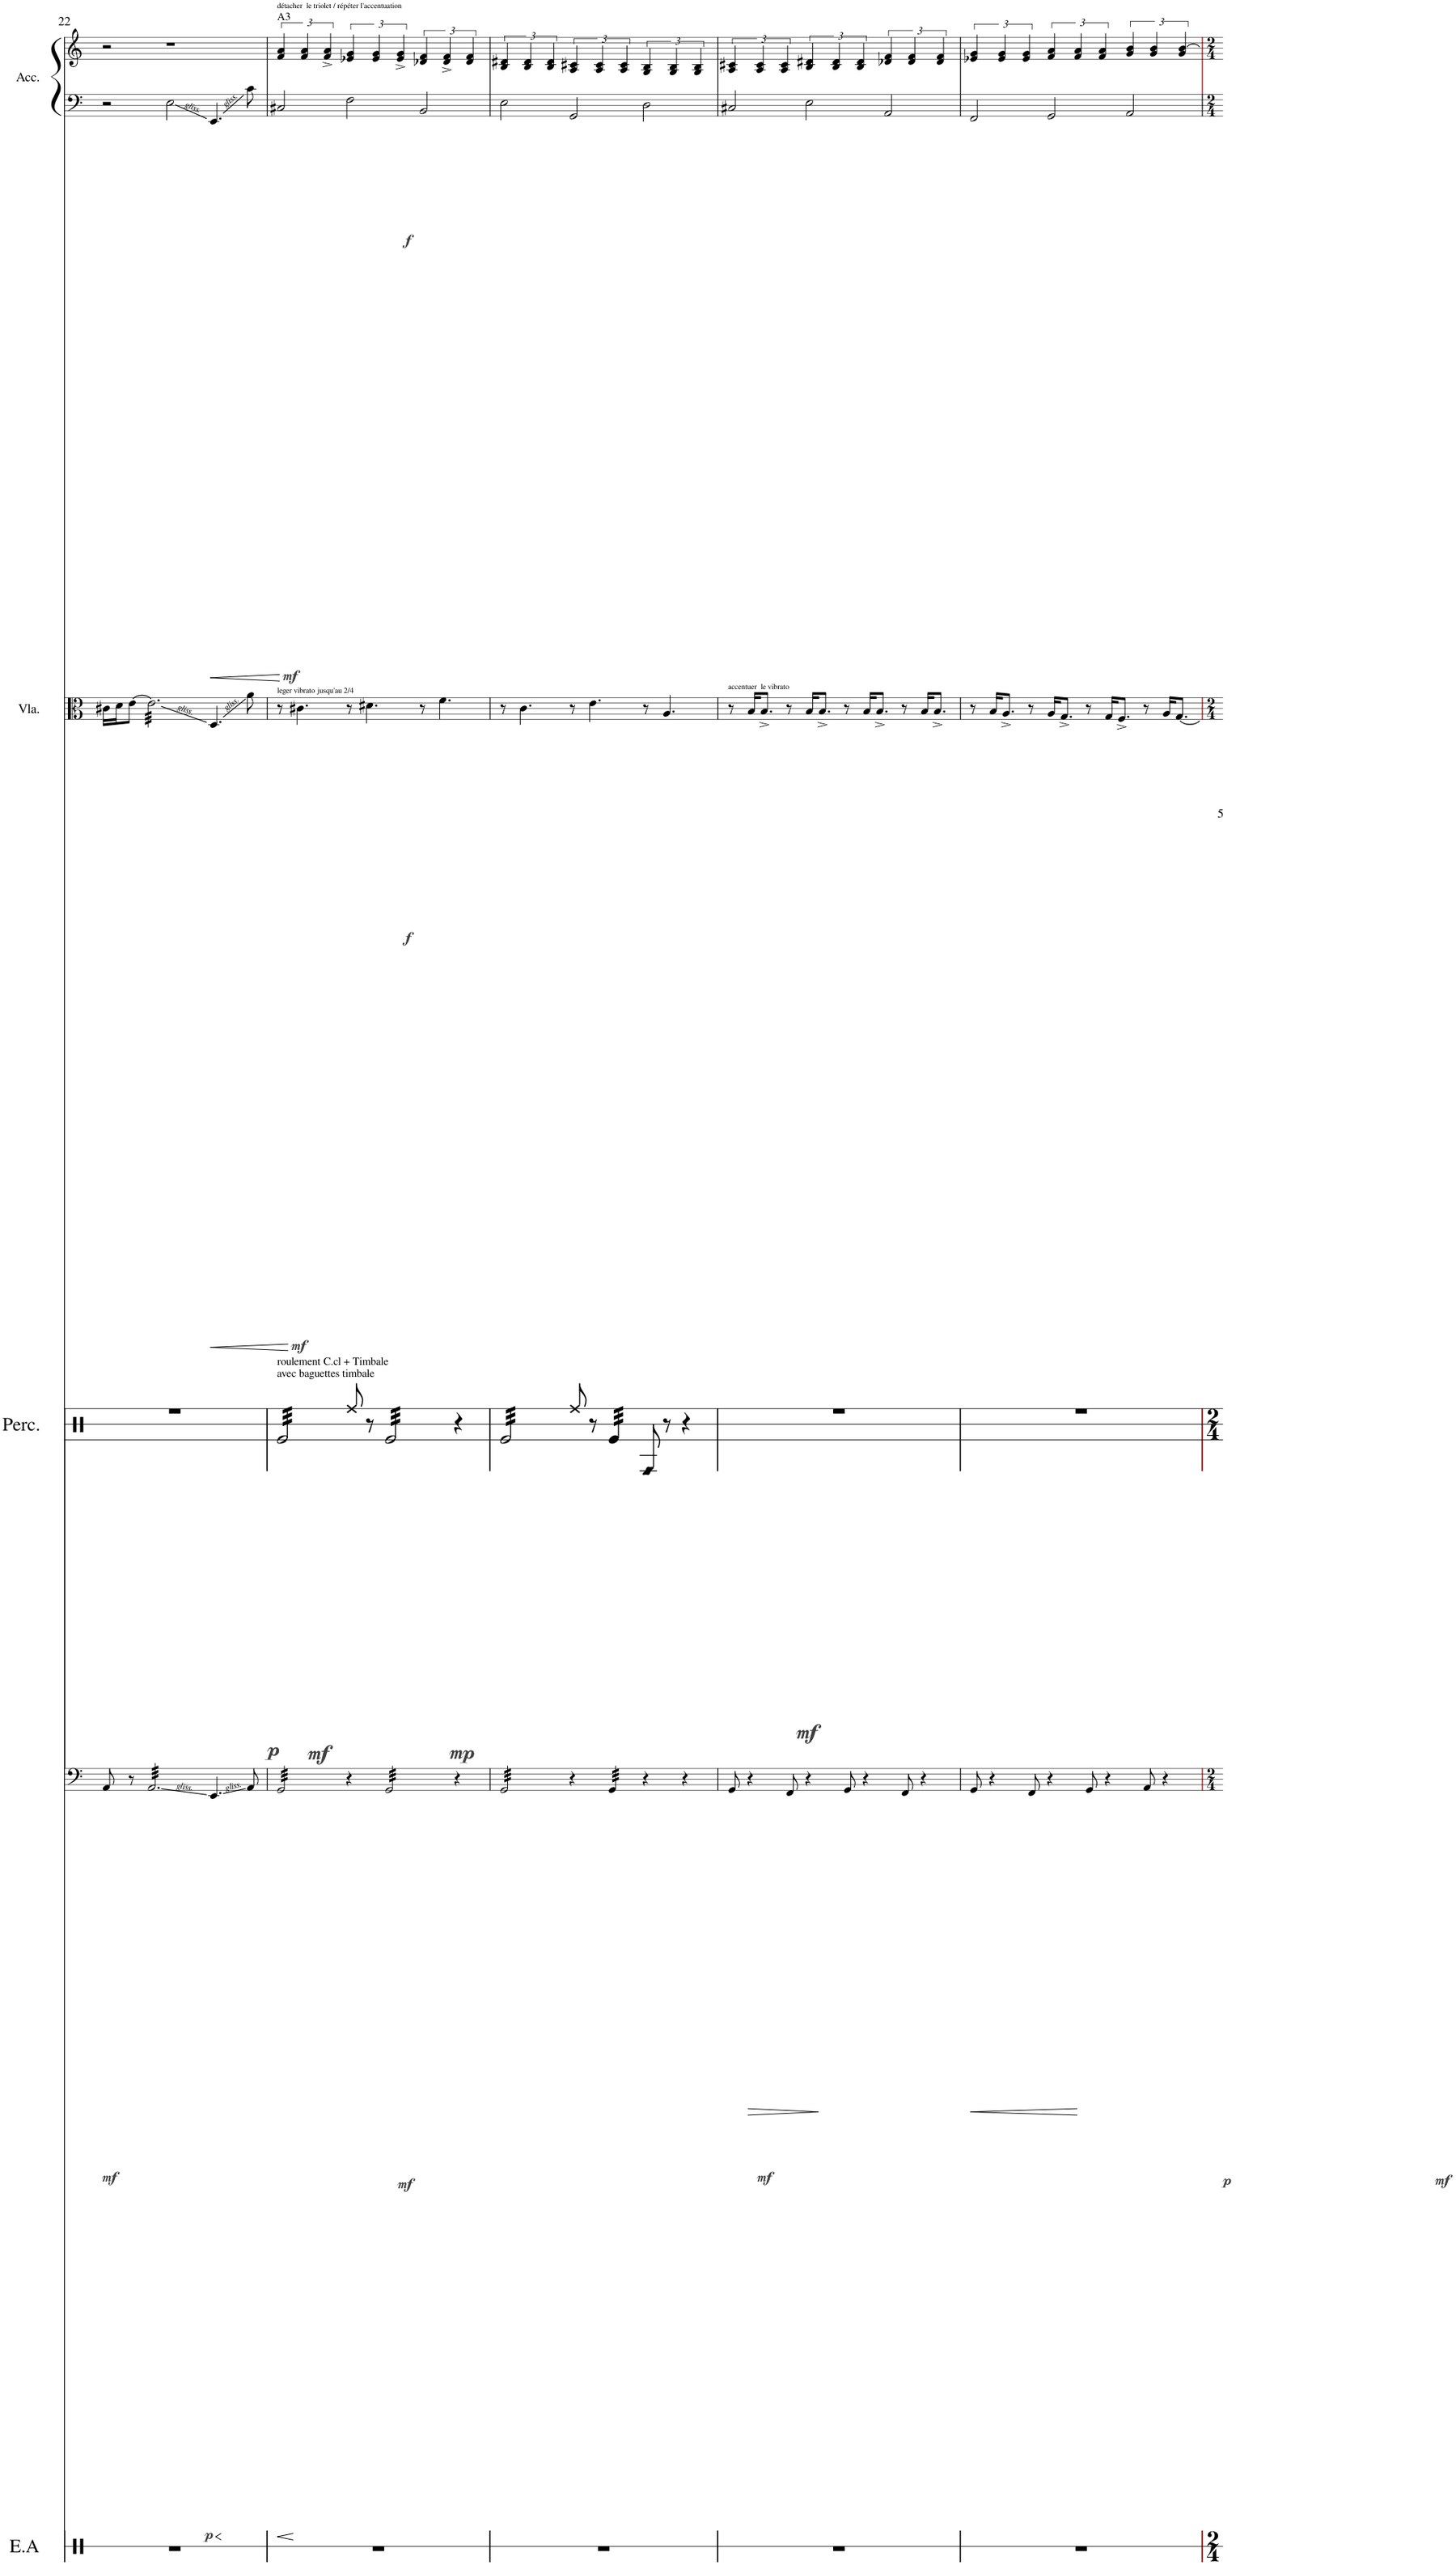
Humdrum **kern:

**kern	**kern	**dynam	**kern	**dynam	**kern	**dynam	**kern	**kern	**dynam
*part5	*part4	*part4	*part3	*part3	*part2	*part2	*part1	*part1	*part1
*staff6	*staff5	*staff5	*staff4	*staff4	*staff3	*staff3	*staff2	*staff1	*staff1/2
*I"EA	*I"Timpani	*	*I"Drumset	*	*I"Viola	*	*I"Accordion	*	*
*I'E.A	*	*	*	*	*I'Vla.	*	*I'Acc.	*	*
!!LO:PB:g=z
*clefX	*clefF4	*	*clefX	*	*clefC3	*	*clefF4	*clefG2	*
*k[]	*k[]	*	*k[]	*	*k[]	*	*k[]	*k[]	*
*M3/2	*M3/2	*	*M3/2	*	*M3/2	*	*M3/2	*M3/2	*
=22	=22	=22	=22	=22	=22	=22	=22	=22	=22
!	!	!LO:DY:b	!	!	!	!	!	!	!
1.r	8AA/	mf	1.r	.	16c#X\LL	.	2r	2r	.
.	.	.	.	.	16d\J	.	.	.	.
.	8r	.	.	.	[8e\J	.	.	.	.
!	!	!LO:HP:b	!	!	!	!	!	!	!
!	!	!LO:DY:n=1:b	!	!	!	!	!	!	!
*	*tremolo	*	*	*	*	*	*	*	*
*	*	*	*	*	*tremolo	*	*	*	*
.	32AA/LLL	< p	.	.	32e\]LLL	.	.	.	.
.	32AA/	.	.	.	32e\	.	.	.	.
.	32AA/	.	.	.	32e\	.	.	.	.
.	32AA/	.	.	.	32e\	.	.	.	.
.	32AA/	.	.	.	32e\	.	.	.	.
.	32AA/	.	.	.	32e\	.	.	.	.
.	32AA/	.	.	.	32e\	.	.	.	.
.	32AA/	.	.	.	32e\	.	.	.	.
.	32AA/	.	.	.	32e\	.	2E\	1r	.
.	32AA/	.	.	.	32e\	.	.	.	.
.	32AA/	.	.	.	32e\	.	.	.	.
.	32AA/	.	.	.	32e\	.	.	.	.
.	32AA/	.	.	.	32e\	.	.	.	.
.	32AA/	.	.	.	32e\	.	.	.	.
.	32AA/	.	.	.	32e\	.	.	.	.
.	32AA/	.	.	.	32e\	.	.	.	.
.	32AA/	.	.	.	32e\	.	.	.	.
.	32AA/	.	.	.	32e\	.	.	.	.
.	32AA/	.	.	.	32e\	.	.	.	.
.	32AA/	.	.	.	32e\	.	.	.	.
.	32AA/	.	.	.	32e\	.	.	.	.
.	32AA/	.	.	.	32e\	.	.	.	.
.	32AA/	.	.	.	32e\	.	.	.	.
.	32AA/JJJ	.	.	.	32e\JJJ	.	.	.	.
*	*	*	*	*	*Xtremolo	*	*	*	*
*	*Xtremolo	*	*	*	*	*	*	*	*
!	!	!	!	!	!	!LO:HP:b	!	!	!
.	4.EE/	.	.	.	4.D/	<	4.EE/	.	.
!	!	!LO:DY:n=2:b	!	!	!	!LO:DY:b	!	!	!LO:DY:b=2
.	8AA/	mf	.	.	8a\	f	8c\	.	f
.	.	[	.	.	.	[	.	.	.
=23	=23	=23	=23	=23	=23	=23	=23	=23	=23
!	!	!	!	!	!	!	!	!LO:TX:a:t=A3	!
!	!	!	!	!	!	!	!	!LO:TX:a:t=détacher  le triolet / répéter l'accentuation	!
!	!	!	!	!	!LO:TX:a:t=leger vibrato jusqu'au 2/4	!	!	!	!
!	!	!	!LO:TX:a:t=roulement C.cl + Timbale	!	!	!	!	!	!
!	!	!	!LO:TX:a:t=avec baguettes timbale	!	!	!	!	!	!
!	!	!LO:HP:b	!	!LO:DY:b	!	!	!	!	!
!	!	!	!	!LO:DY:n=1:b	!	!LO:DY:b	!	!	!LO:DY:b=2
*	*tremolo	*	*	*	*	*	*	*	*
*	*	*	*tremolo	*	*	*	*	*	*
1.r	32GG/LLL	<	32Rg/LLL	p mf	8r	mf	2C#X/	6f/ 6a/	mf
.	32GG/	.	32Rg/	.	.	.	.	.	.
.	32GG/	.	32Rg/	.	.	.	.	.	.
.	32GG/	.	32Rg/	.	.	.	.	.	.
.	32GG/	.	32Rg/	.	4.c#X\	.	.	.	.
.	32GG/	.	32Rg/	.	.	.	.	.	.
.	.	.	.	.	.	.	.	6f/ 6a/	.
.	32GG/	.	32Rg/	.	.	.	.	.	.
.	32GG/	.	32Rg/	.	.	.	.	.	.
.	32GG/	.	32Rg/	.	.	.	.	.	.
.	32GG/	.	32Rg/	.	.	.	.	.	.
.	32GG/	.	32Rg/	.	.	.	.	.	.
.	.	.	.	.	.	.	.	6f/^ 6a/^	.
.	32GG/	.	32Rg/	.	.	.	.	.	.
.	32GG/	.	32Rg/	.	.	.	.	.	.
.	32GG/	.	32Rg/	.	.	.	.	.	.
.	32GG/	.	32Rg/	.	.	.	.	.	.
.	32GG/JJJ	.	32Rg/JJJ	.	.	.	.	.	.
*	*	*	*Xtremolo	*	*	*	*	*	*
!	!	!	!	!LO:DY:n=2:b	!	!	!	!	!
.	4r	.	8Rdd/	mp	8r	.	2F\	6e-X/ 6g/	.
.	.	.	8r	.	4.d#X\	.	.	.	.
.	.	.	.	.	.	.	.	6e-/ 6g/	.
*	*	*	*tremolo	*	*	*	*	*	*
.	32GG/LLL	.	32Rg/LLL	.	.	.	.	.	.
.	32GG/	.	32Rg/	.	.	.	.	.	.
.	32GG/	.	32Rg/	.	.	.	.	.	.
.	.	.	.	.	.	.	.	6e-/^ 6g/^	.
.	32GG/	.	32Rg/	.	.	.	.	.	.
.	32GG/	.	32Rg/	.	.	.	.	.	.
.	32GG/	.	32Rg/	.	.	.	.	.	.
.	32GG/	.	32Rg/	.	.	.	.	.	.
.	32GG/	.	32Rg/	.	.	.	.	.	.
.	32GG/	.	32Rg/	.	8r	.	2BB/	6d-X/ 6f/	.
.	32GG/	.	32Rg/	.	.	.	.	.	.
.	32GG/	.	32Rg/	.	.	.	.	.	.
.	32GG/	.	32Rg/	.	.	.	.	.	.
.	32GG/	.	32Rg/	.	4.f\	.	.	.	.
.	32GG/	.	32Rg/	.	.	.	.	.	.
.	.	.	.	.	.	.	.	6d-/^ 6f/^	.
.	32GG/	.	32Rg/	.	.	.	.	.	.
.	32GG/JJJ	.	32Rg/JJJ	.	.	.	.	.	.
.	4r	.	4r	.	.	.	.	.	.
.	.	.	.	.	.	.	.	6d-/ 6f/	.
.	.	[	.	.	.	.	.	.	.
=24	=24	=24	=24	=24	=24	=24	=24	=24	=24
1.r	32GG/LLL	.	32Rg/LLL	.	8r	.	2E\	6B/ 6d#X/	.
.	32GG/	.	32Rg/	.	.	.	.	.	.
.	32GG/	.	32Rg/	.	.	.	.	.	.
.	32GG/	.	32Rg/	.	.	.	.	.	.
.	32GG/	.	32Rg/	.	4.c\	.	.	.	.
.	32GG/	.	32Rg/	.	.	.	.	.	.
.	.	.	.	.	.	.	.	6B/ 6d#/	.
.	32GG/	.	32Rg/	.	.	.	.	.	.
.	32GG/	.	32Rg/	.	.	.	.	.	.
.	32GG/	.	32Rg/	.	.	.	.	.	.
.	32GG/	.	32Rg/	.	.	.	.	.	.
.	32GG/	.	32Rg/	.	.	.	.	.	.
.	.	.	.	.	.	.	.	6B/ 6d#/	.
.	32GG/	.	32Rg/	.	.	.	.	.	.
.	32GG/	.	32Rg/	.	.	.	.	.	.
.	32GG/	.	32Rg/	.	.	.	.	.	.
.	32GG/	.	32Rg/	.	.	.	.	.	.
.	32GG/JJJ	.	32Rg/JJJ	.	.	.	.	.	.
*	*	*	*Xtremolo	*	*	*	*	*	*
.	4r	.	8Rdd/	.	8r	.	2GG/	6A/ 6c#X/	.
.	.	.	8r	.	4.e\	.	.	.	.
.	.	.	.	.	.	.	.	6A/ 6c#/	.
*	*	*	*tremolo	*	*	*	*	*	*
.	32GG/LLL	.	32Rg/LLL	.	.	.	.	.	.
.	32GG/	.	32Rg/	.	.	.	.	.	.
.	32GG/	.	32Rg/	.	.	.	.	.	.
.	.	.	.	.	.	.	.	6A/ 6c#/	.
.	32GG/	.	32Rg/	.	.	.	.	.	.
.	32GG/	.	32Rg/	.	.	.	.	.	.
.	32GG/	.	32Rg/	.	.	.	.	.	.
.	32GG/	.	32Rg/	.	.	.	.	.	.
.	32GG/JJJ	.	32Rg/JJJ	.	.	.	.	.	.
*	*	*	*Xtremolo	*	*	*	*	*	*
*	*Xtremolo	*	*	*	*	*	*	*	*
!	!	!	!LO:N:head=diamond	!LO:DY:b	!	!	!	!	!
.	4r	.	8Rc/	mf	8r	.	2D\	6G/ 6B/	.
.	.	.	8r	.	4.A/	.	.	.	.
.	.	.	.	.	.	.	.	6G/ 6B/	.
.	4r	.	4r	.	.	.	.	.	.
.	.	.	.	.	.	.	.	6G/ 6B/	.
=25	=25	=25	=25	=25	=25	=25	=25	=25	=25
!	!	!	!	!	!LO:TX:a:t=accentuer  le vibrato	!	!	!	!
!	!	!LO:DY:b	!	!	!	!	!	!	!
1.r	8GG/	mf	1.r	.	8r	.	2C#X/	6A/ 6c#X/	.
!	!	!LO:HP:b	!	!	!	!	!	!	!
.	4r	>	.	.	16B/KL	.	.	.	.
.	.	.	.	.	.	.	.	6A/ 6c#/	.
.	.	.	.	.	8.B^/J	.	.	.	.
.	.	.	.	.	.	.	.	6A/ 6c#/	.
.	8FF/	.	.	.	8r	.	.	.	.
.	4r	.	.	.	16B/KL	.	2E\	6B/ 6d#X/	.
.	.	.	.	.	8.B^/J	.	.	.	.
.	.	.	.	.	.	.	.	6B/ 6d#/	.
.	8GG/	.	.	.	8r	.	.	.	.
.	.	.	.	.	.	.	.	6B/ 6d#/	.
.	4r	.	.	.	16B/KL	.	.	.	.
.	.	.	.	.	8.B^/J	.	.	.	.
.	.	.	.	.	.	.	2AA/	6d-X/ 6f/	.
!	!	!LO:DY:b	!	!	!	!	!	!	!
.	8FF/	p	.	.	8r	.	.	.	.
.	.	.	.	.	.	.	.	6d-/ 6f/	.
.	4r	.	.	.	16B/KL	.	.	.	.
.	.	.	.	.	8.B^/J	.	.	.	.
.	.	.	.	.	.	.	.	6d-/ 6f/	.
.	.	]	.	.	.	.	.	.	.
=26	=26	=26	=26	=26	=26	=26	=26	=26	=26
!	!	!LO:HP:b	!	!	!	!	!	!	!
1.r	8GG/	<	1.r	.	8r	.	2FF/	6e-X/ 6g/	.
.	4r	.	.	.	16B/KL	.	.	.	.
.	.	.	.	.	.	.	.	6e-/ 6g/	.
.	.	.	.	.	8.A^/J	.	.	.	.
.	.	.	.	.	.	.	.	6e-/ 6g/	.
.	8FF/	.	.	.	8r	.	.	.	.
.	4r	.	.	.	16A/KL	.	2GG/	6f/ 6a/	.
.	.	.	.	.	8.G^/J	.	.	.	.
.	.	.	.	.	.	.	.	6f/ 6a/	.
.	8GG/	.	.	.	8r	.	.	.	.
.	.	.	.	.	.	.	.	6f/ 6a/	.
.	4r	.	.	.	16G/KL	.	.	.	.
.	.	.	.	.	8.F^/J	.	.	.	.
.	.	.	.	.	.	.	2AA/	6g/ 6b/	.
.	8AA/	.	.	.	8r	.	.	.	.
.	.	.	.	.	.	.	.	6g/ 6b/	.
!	!	!LO:DY:b	!	!	!	!	!	!	!
.	4r	mf	.	.	16A/KL	.	.	.	.
.	.	.	.	.	[8.G/J	.	.	.	.
.	.	.	.	.	.	.	.	6g/ [6b/	.
.	.	[	.	.	.	.	.	.	.
=	=	=	=	=	=	=	=	=	=
*-	*-	*-	*-	*-	*-	*-	*-	*-	*-
